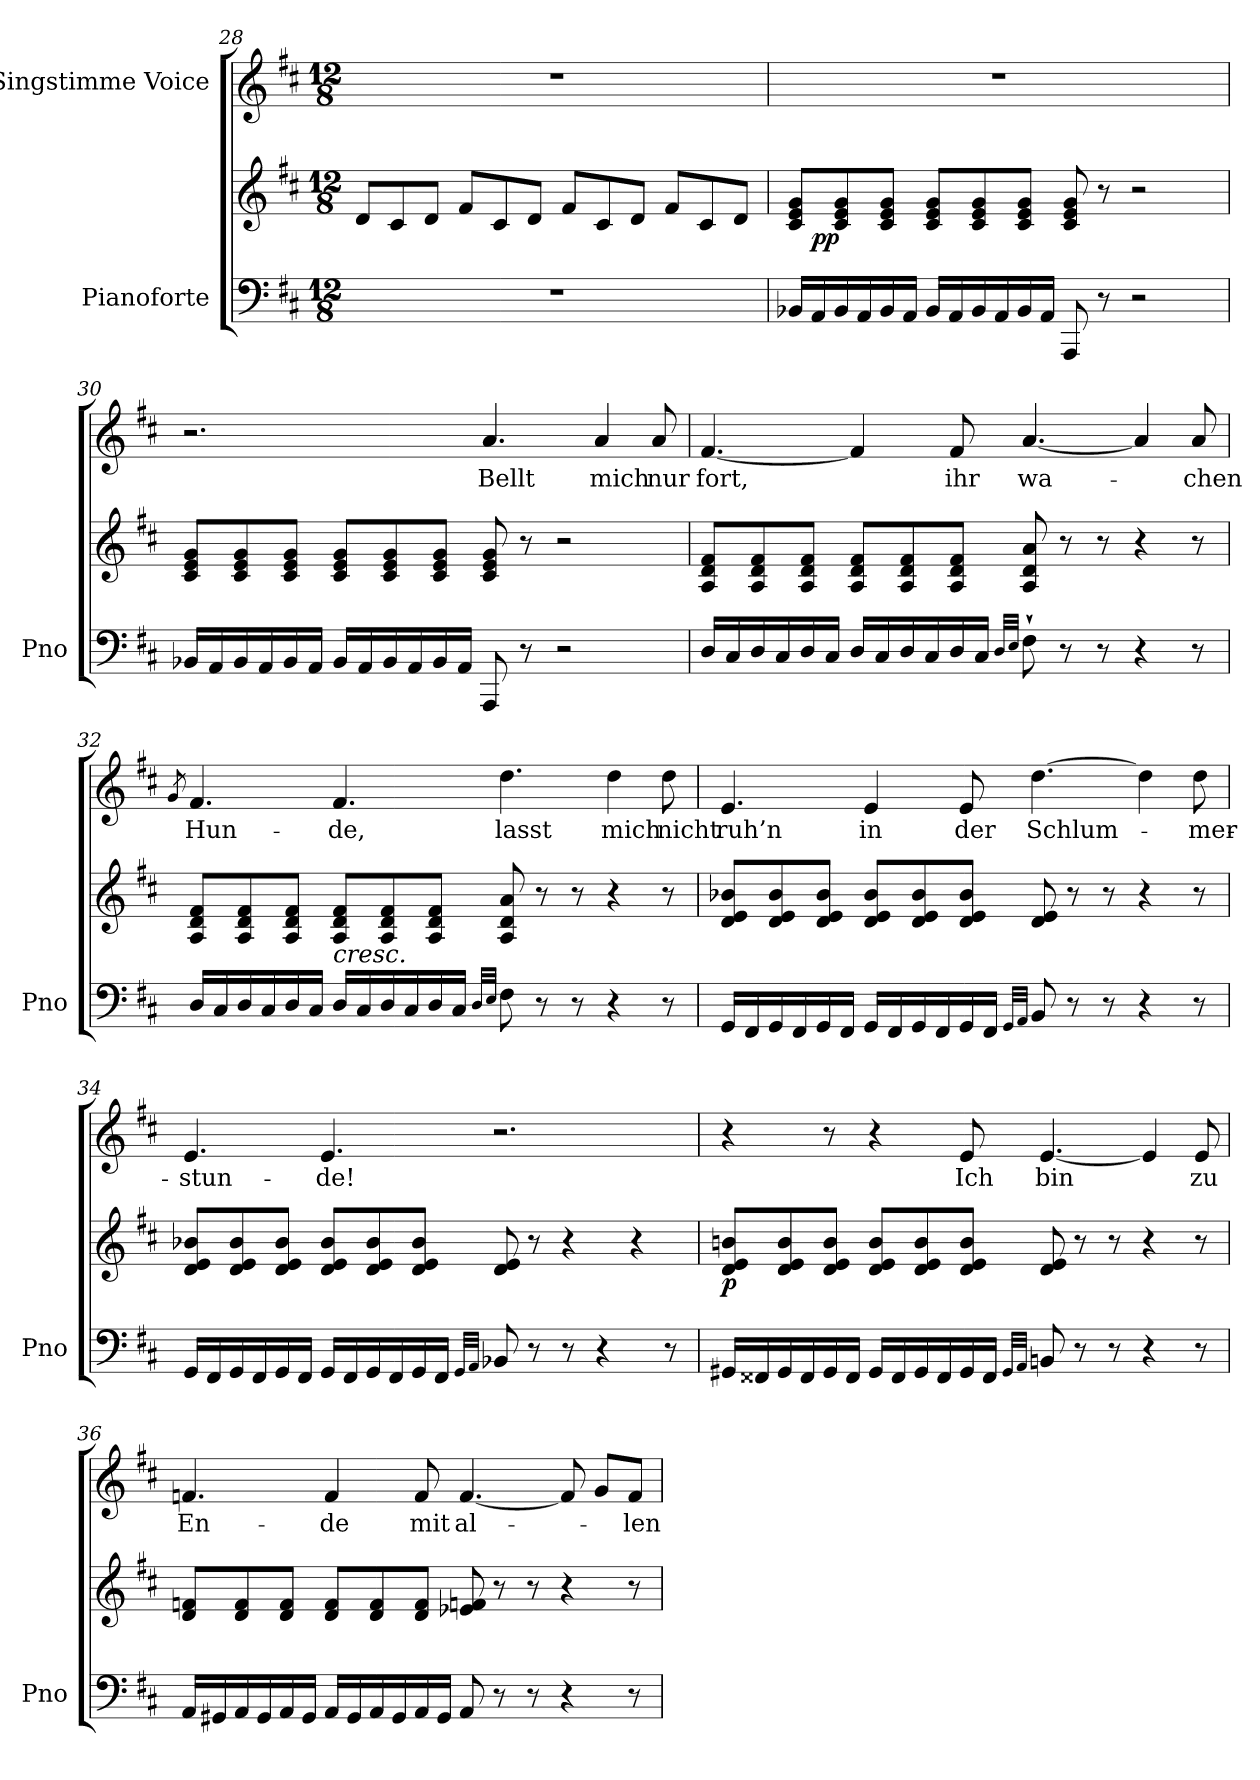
**kern	**kern	**dynam	**kern	**text
*part2	*part2	*part2	*part1	*part1
*staff3	*staff2	*staff2/3	*staff1	*staff1
*I"Pianoforte	*	*	*I"Singstimme Voice	*
*I'Pno	*	*	*	*
*clefF4	*clefG2	*	*clefG2	*
*k[f#c#]	*k[f#c#]	*	*k[f#c#]	*
*M12/8	*M12/8	*	*M12/8	*
=28	=28	=28	=28	=28
1.r	8d/L	.	1.r	.
.	8c#/	.	.	.
.	8d/J	.	.	.
.	8f#/L	.	.	.
.	8c#/	.	.	.
.	8d/J	.	.	.
.	8f#/L	.	.	.
.	8c#/	.	.	.
.	8d/J	.	.	.
.	8f#/L	.	.	.
.	8c#/	.	.	.
.	8d/J	.	.	.
=29	=29	=29	=29	=29
*	*^	*	*	*
16BB-X/LL	8c#/ 8e/ 8g/L	16ryy	.	1.r	.
!	!	!	!LO:DY:b	!	!
16AA/	.	1ryy	pp	.	.
16BB-/	8c#/ 8e/ 8g/	.	.	.	.
16AA/	.	.	.	.	.
16BB-/	8c#/ 8e/ 8g/J	.	.	.	.
16AA/JJ	.	.	.	.	.
16BB-/LL	8c#/ 8e/ 8g/L	.	.	.	.
16AA/	.	.	.	.	.
16BB-/	8c#/ 8e/ 8g/	.	.	.	.
16AA/	.	.	.	.	.
16BB-/	8c#/ 8e/ 8g/J	.	.	.	.
16AA/JJ	.	.	.	.	.
8AAA/	8c#/ 8e/ 8g/	.	.	.	.
8r	8r	.	.	.	.
2r	2r	.	.	.	.
.	.	4..ryy	.	.	.
*	*v	*v	*	*	*
=30	=30	=30	=30	=30
16BB-X/LL	8c#/ 8e/ 8g/L	.	2.r	.
16AA/	.	.	.	.
16BB-/	8c#/ 8e/ 8g/	.	.	.
16AA/	.	.	.	.
16BB-/	8c#/ 8e/ 8g/J	.	.	.
16AA/JJ	.	.	.	.
16BB-/LL	8c#/ 8e/ 8g/L	.	.	.
16AA/	.	.	.	.
16BB-/	8c#/ 8e/ 8g/	.	.	.
16AA/	.	.	.	.
16BB-/	8c#/ 8e/ 8g/J	.	.	.
16AA/JJ	.	.	.	.
8AAA/	8c#/ 8e/ 8g/	.	4.a/	Bellt
8r	8r	.	.	.
2r	2r	.	.	.
.	.	.	4a/	mich
.	.	.	8a/	nur
=31	=31	=31	=31	=31
16D/LL	8A/ 8d/ 8f#/L	.	[4.f#/	fort,
16C#/	.	.	.	.
16D/	8A/ 8d/ 8f#/	.	.	.
16C#/	.	.	.	.
16D/	8A/ 8d/ 8f#/J	.	.	.
16C#/JJ	.	.	.	.
16D/LL	8A/ 8d/ 8f#/L	.	4f#/]	.
16C#/	.	.	.	.
16D/	8A/ 8d/ 8f#/	.	.	.
16C#/	.	.	.	.
16D/	8A/ 8d/ 8f#/J	.	8f#/	ihr
16C#/JJ	.	.	.	.
32qD/LLL	.	.	.	.
32qE/JJJ	.	.	.	.
8F#`\	8A/ 8d/ 8a/	.	[4.a/	wa-
8r	8r	.	.	.
8r	8r	.	.	.
4r	4r	.	4a/]	.
8r	8r	.	8a/	-chen
=32	=32	=32	=32	=32
.	.	.	8qg/	.
16D/LL	8A/ 8d/ 8f#/L	.	4.f#/	Hun-
16C#/	.	.	.	.
16D/	8A/ 8d/ 8f#/	.	.	.
16C#/	.	.	.	.
16D/	8A/ 8d/ 8f#/J	.	.	.
16C#/JJ	.	.	.	.
!	!LO:TX:b:i:t=cresc.	!	!	!
16D/LL	8A/ 8d/ 8f#/L	.	4.f#/	-de,
16C#/	.	.	.	.
16D/	8A/ 8d/ 8f#/	.	.	.
16C#/	.	.	.	.
16D/	8A/ 8d/ 8f#/J	.	.	.
16C#/JJ	.	.	.	.
32qD/LLL	.	.	.	.
32qE/JJJ	.	.	.	.
8F#\	8A/ 8d/ 8a/	.	4.dd\	lasst
8r	8r	.	.	.
8r	8r	.	.	.
4r	4r	.	4dd\	mich
8r	8r	.	8dd\	nicht
=33	=33	=33	=33	=33
16GG/LL	8d/ 8e/ 8b-X/L	.	4.e/	ruh’n
16FF#/	.	.	.	.
16GG/	8d/ 8e/ 8b-/	.	.	.
16FF#/	.	.	.	.
16GG/	8d/ 8e/ 8b-/J	.	.	.
16FF#/JJ	.	.	.	.
16GG/LL	8d/ 8e/ 8b-/L	.	4e/	in
16FF#/	.	.	.	.
16GG/	8d/ 8e/ 8b-/	.	.	.
16FF#/	.	.	.	.
16GG/	8d/ 8e/ 8b-/J	.	8e/	der
16FF#/JJ	.	.	.	.
32qGG/LLL	.	.	.	.
32qAA/JJJ	.	.	.	.
8BB/	8d/ 8e/	.	[4.dd\	Schlum-
8r	8r	.	.	.
8r	8r	.	.	.
4r	4r	.	4dd\]	.
8r	8r	.	8dd\	-mer-
=34	=34	=34	=34	=34
16GG/LL	8d/ 8e/ 8b-X/L	.	4.e/	-stun-
16FF#/	.	.	.	.
16GG/	8d/ 8e/ 8b-/	.	.	.
16FF#/	.	.	.	.
16GG/	8d/ 8e/ 8b-/J	.	.	.
16FF#/JJ	.	.	.	.
16GG/LL	8d/ 8e/ 8b-/L	.	4.e/	-de!
16FF#/	.	.	.	.
16GG/	8d/ 8e/ 8b-/	.	.	.
16FF#/	.	.	.	.
16GG/	8d/ 8e/ 8b-/J	.	.	.
16FF#/JJ	.	.	.	.
32qGG/LLL	.	.	.	.
32qAA/JJJ	.	.	.	.
8BB-X/	8d/ 8e/	.	2.r	.
8r	8r	.	.	.
8r	4r	.	.	.
4r	.	.	.	.
.	4r	.	.	.
8r	.	.	.	.
=35	=35	=35	=35	=35
!	!	!LO:DY:b	!	!
16GG#X/LL	8d/ 8e/ 8bn/L	p	4r	.
16FF##X/	.	.	.	.
16GG#/	8d/ 8e/ 8b/	.	.	.
16FF##/	.	.	.	.
16GG#/	8d/ 8e/ 8b/J	.	8r	.
16FF##/JJ	.	.	.	.
16GG#/LL	8d/ 8e/ 8b/L	.	4r	.
16FF##/	.	.	.	.
16GG#/	8d/ 8e/ 8b/	.	.	.
16FF##/	.	.	.	.
16GG#/	8d/ 8e/ 8b/J	.	8e/	Ich
16FF##/JJ	.	.	.	.
32qGG#/LLL	.	.	.	.
32qAA/JJJ	.	.	.	.
8BBn/	8d/ 8e/	.	[4.e/	bin
8r	8r	.	.	.
8r	8r	.	.	.
4r	4r	.	4e/]	.
8r	8r	.	8e/	zu
=36	=36	=36	=36	=36
16AA/LL	8d/ 8fn/L	.	4.fn/	En-
16GG#X/	.	.	.	.
16AA/	8d/ 8f/	.	.	.
16GG#/	.	.	.	.
16AA/	8d/ 8f/J	.	.	.
16GG#/JJ	.	.	.	.
16AA/LL	8d/ 8f/L	.	4f/	-de
16GG#/	.	.	.	.
16AA/	8d/ 8f/	.	.	.
16GG#/	.	.	.	.
16AA/	8d/ 8f/J	.	8f/	mit
16GG#/JJ	.	.	.	.
8AA/	8e-X/ 8fn/	.	[4.f/	al-
8r	8r	.	.	.
8r	8r	.	.	.
4r	4r	.	8f/]	.
.	.	.	8g/L	.
8r	8r	.	8f/J	-len
=	=	=	=	=
*-	*-	*-	*-	*-
